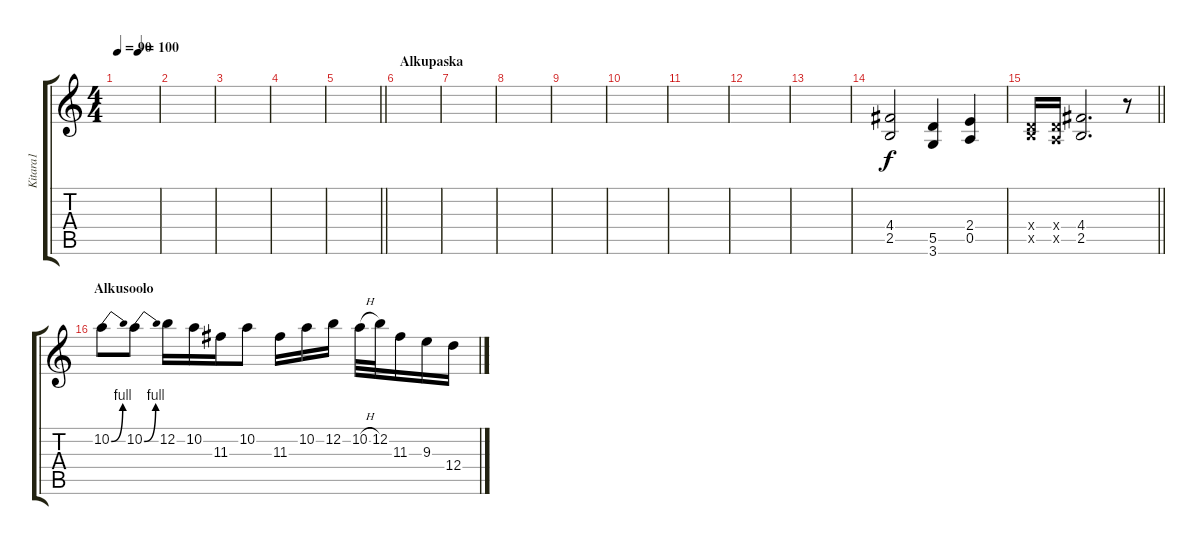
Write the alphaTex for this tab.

\track ("Kitara1" "Kitara1") {instrument overdrivenguitar}
\staff {score tabs}
\tuning (E4 B3 G3 D3 A2 E2) {hide}
\ts (4 4)
\tempo 90
\tempo 70
\tempo (100 0.5)
\tempo 90
\clef g2
\ks c
|
|
|
|
\barLineRight lightlight
|
\section ("" "Alkupaska")
|
|
|
|
|
|
|
|
(4.4 2.5).2 (5.5 3.6).4 (2.4 0.5).4 |
\barLineRight lightlight
(0.4{x} 2.5{x}).16 (0.4{x} 0.5{x}).16 (4.4 2.5).2{d} r.8 |
\section ("" "Alkusoolo")
10.2{be (bend 0 0 60 4)}.8 10.2{be (bend 0 0 60 4)}.8 12.2.16 10.2.16 11.3.16 10.2.8 11.3.16 10.2.16 12.2.16 10.2{h}.32 12.2.32 11.3.16 9.3.16 12.4.16
